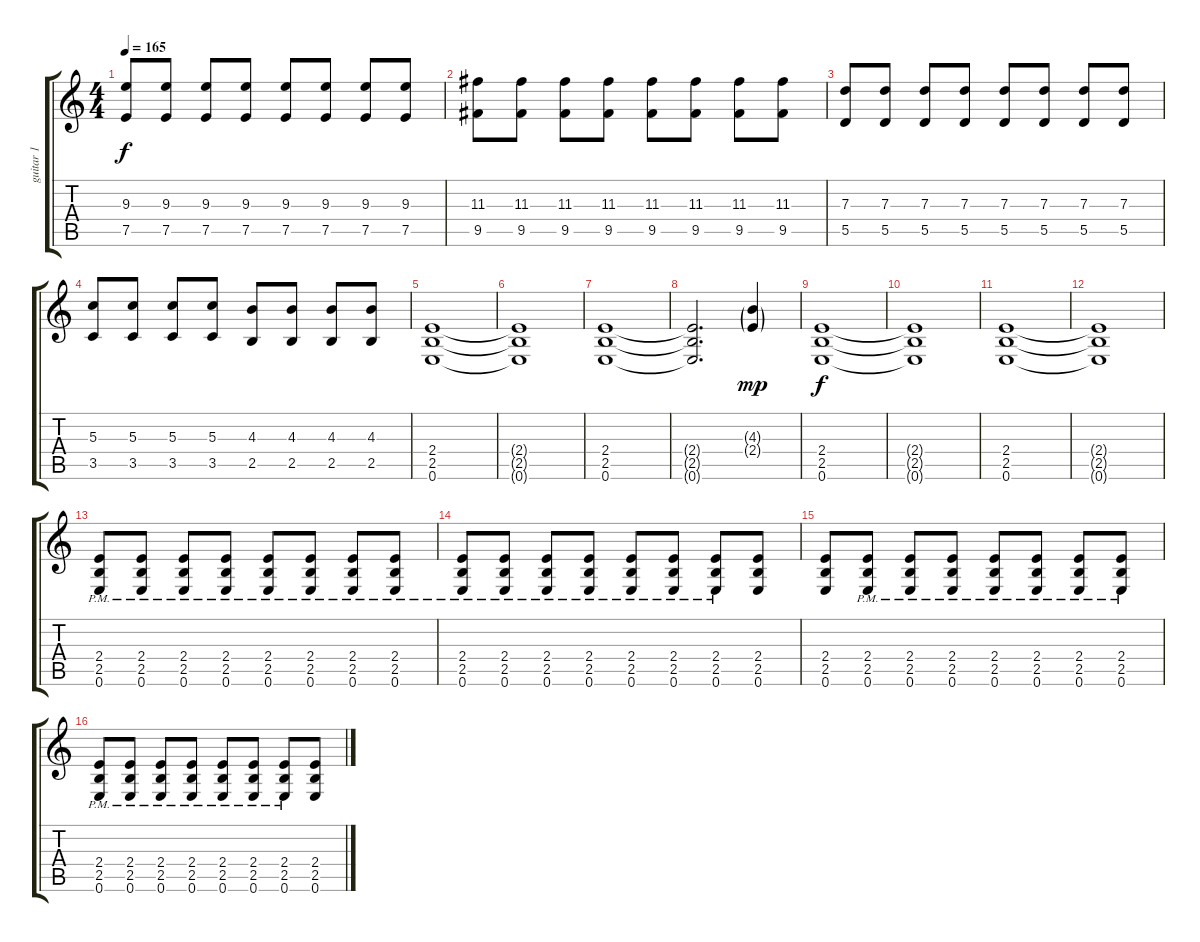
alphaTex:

\track ("guitar 1" "guitar 1") {instrument overdrivenguitar}
\staff {score tabs}
\tuning (E4 B3 G3 D3 A2 E2) {hide}
\ts (4 4)
\tempo 165
\clef g2
\ks c
(9.3 7.5).8{dy f} (9.3 7.5).8 (9.3 7.5).8 (9.3 7.5).8 (9.3 7.5).8 (9.3 7.5).8 (9.3 7.5).8 (9.3 7.5).8 |
(11.3 9.5).8 (11.3 9.5).8 (11.3 9.5).8 (11.3 9.5).8 (11.3 9.5).8 (11.3 9.5).8 (11.3 9.5).8 (11.3 9.5).8 |
(7.3 5.5).8 (7.3 5.5).8 (7.3 5.5).8 (7.3 5.5).8 (7.3 5.5).8 (7.3 5.5).8 (7.3 5.5).8 (7.3 5.5).8 |
(5.3 3.5).8 (5.3 3.5).8 (5.3 3.5).8 (5.3 3.5).8 (4.3 2.5).8 (4.3 2.5).8 (4.3 2.5).8 (4.3 2.5).8 |
(2.4 2.5 0.6).1 |
(2.4{t} 2.5{t} 0.6{t}).1 |
(2.4 2.5 0.6).1 |
(2.4{t} 2.5{t} 0.6{t}).2{d} (4.3{g} 2.4{g}).4{dy mp} |
(2.4 2.5 0.6).1{dy f} |
(2.4{t} 2.5{t} 0.6{t}).1 |
(2.4 2.5 0.6).1 |
(2.4{t} 2.5{t} 0.6{t}).1 |
(2.4{pm} 2.5{pm} 0.6{pm}).8 (2.4{pm} 2.5{pm} 0.6{pm}).8 (2.4{pm} 2.5{pm} 0.6{pm}).8 (2.4{pm} 2.5{pm} 0.6{pm}).8 (2.4{pm} 2.5{pm} 0.6{pm}).8 (2.4{pm} 2.5{pm} 0.6{pm}).8 (2.4{pm} 2.5{pm} 0.6{pm}).8 (2.4{pm} 2.5{pm} 0.6{pm}).8 |
(2.4{pm} 2.5{pm} 0.6{pm}).8 (2.4{pm} 2.5{pm} 0.6{pm}).8 (2.4{pm} 2.5{pm} 0.6{pm}).8 (2.4{pm} 2.5{pm} 0.6{pm}).8 (2.4{pm} 2.5{pm} 0.6{pm}).8 (2.4{pm} 2.5{pm} 0.6{pm}).8 (2.4{pm} 2.5{pm} 0.6{pm}).8 (2.4 2.5 0.6).8 |
(2.4 2.5 0.6).8 (2.4{pm} 2.5{pm} 0.6{pm}).8 (2.4{pm} 2.5{pm} 0.6{pm}).8 (2.4{pm} 2.5{pm} 0.6{pm}).8 (2.4{pm} 2.5{pm} 0.6{pm}).8 (2.4{pm} 2.5{pm} 0.6{pm}).8 (2.4{pm} 2.5{pm} 0.6{pm}).8 (2.4{pm} 2.5{pm} 0.6{pm}).8 |
(2.4{pm} 2.5{pm} 0.6{pm}).8 (2.4{pm} 2.5{pm} 0.6{pm}).8 (2.4{pm} 2.5{pm} 0.6{pm}).8 (2.4{pm} 2.5{pm} 0.6{pm}).8 (2.4{pm} 2.5{pm} 0.6{pm}).8 (2.4{pm} 2.5{pm} 0.6{pm}).8 (2.4{pm} 2.5{pm} 0.6{pm}).8 (2.4 2.5 0.6).8
